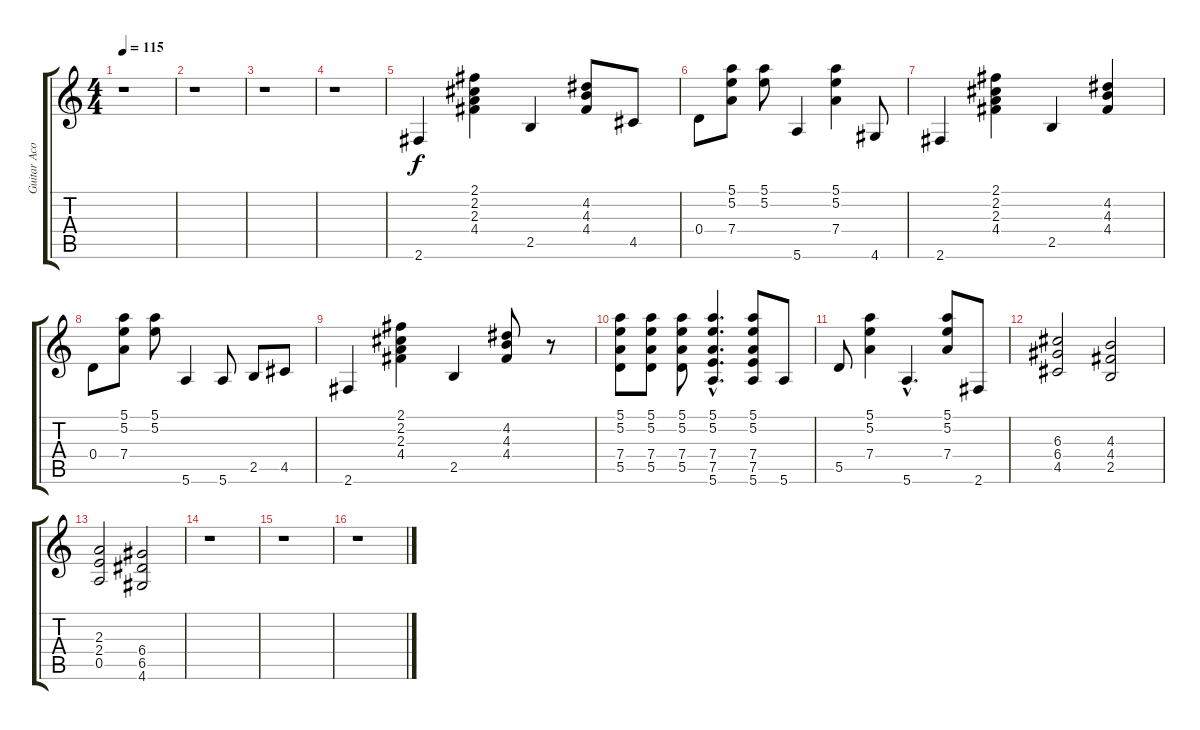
\track ("Guitar Acoustic1" "Guitar Aco") {instrument acousticguitarsteel}
\staff {score tabs}
\tuning (E4 B3 G3 D3 A2 E2) {hide}
\ts (4 4)
\tempo 115
\clef g2
\ks c
r.1{dy f} |
r.1 |
r.1 |
r.1 |
2.6.4 (2.1 2.2 2.3 4.4).4 2.5.4 (4.2 4.3 4.4).8 4.5.8 |
0.4.8 (5.1 5.2 7.4).8 (5.1 5.2).8 5.6.4 (5.1 5.2 7.4).4 4.6.8 |
2.6.4 (2.1 2.2 2.3 4.4).4 2.5.4 (4.2 4.3 4.4).4 |
0.4.8 (5.1 5.2 7.4).8 (5.1 5.2).8 5.6.4 5.6.8 2.5.8 4.5.8 |
2.6.4 (2.1 2.2 2.3 4.4).4 2.5.4 (4.2 4.3 4.4).8 r.8 |
(5.1 5.2 7.4 5.5).8 (5.1 5.2 7.4 5.5).8 (5.1 5.2 7.4 5.5).8 (5.1{hac} 5.2{hac} 7.4{hac} 7.5{hac} 5.6{hac}).4{d} (5.1 5.2 7.4 7.5 5.6).8 5.6.8 |
5.5.8 (5.1 5.2 7.4).4 5.6{hac}.4{d} (5.1 5.2 7.4).8 2.6.8 |
(6.3 6.4 4.5).2 (4.3 4.4 2.5).2 |
(2.3 2.4 0.5).2 (6.4 6.5 4.6).2 |
r.1 |
r.1 |
r.1
